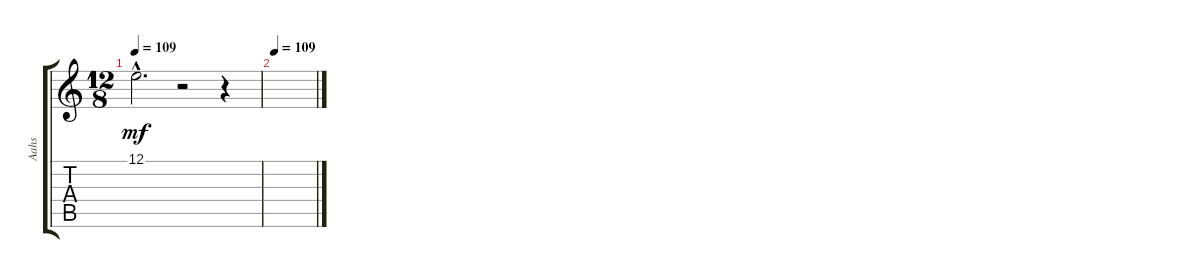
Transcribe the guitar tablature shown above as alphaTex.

\track ("Aahs" "Aahs") {instrument choiraahs}
\staff {score tabs}
\tuning (E4 B3 G3 D3 A2 E2) {hide}
\ts (12 8)
\tempo 109
\clef g2
\ks c
12.1{hac}.2{d dy mf} r.2 r.4 |
\tempo 109
